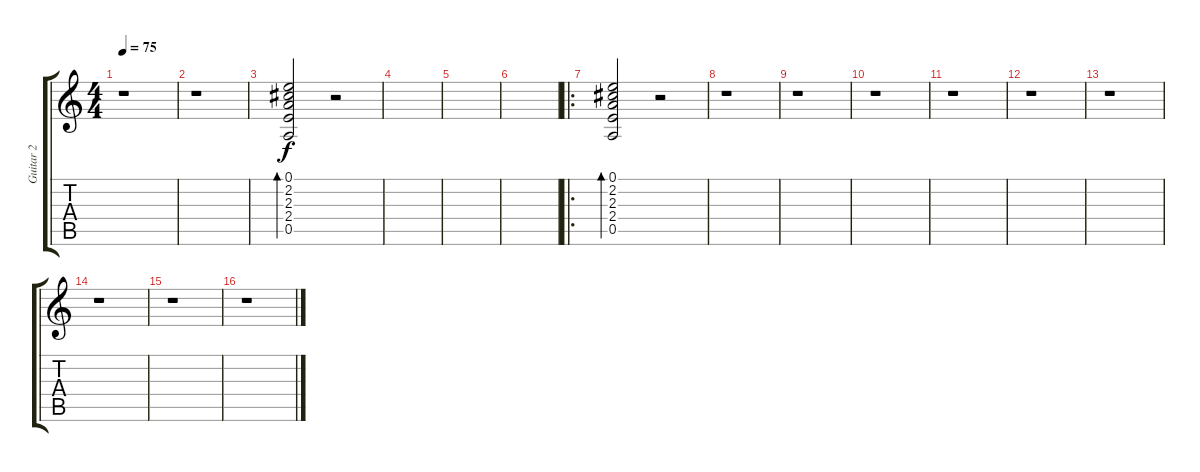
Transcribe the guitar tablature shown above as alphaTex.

\track ("Guitar 2" "Guitar 2") {instrument acousticguitarnylon}
\staff {score tabs}
\tuning (E4 B3 G3 D3 A2 E2) {hide}
\ts (4 4)
\tempo 75
\clef g2
\ks c
r.1{dy f instrument acousticguitarnylon} |
r.1 |
(0.1 2.2 2.3 2.4 0.5).2{bd 240} r.2 |
|
|
|
\ro
(0.1 2.2 2.3 2.4 0.5).2{bd 240} r.2 |
r.1 |
r.1 |
r.1 |
r.1 |
r.1 |
r.1 |
r.1 |
r.1 |
r.1
